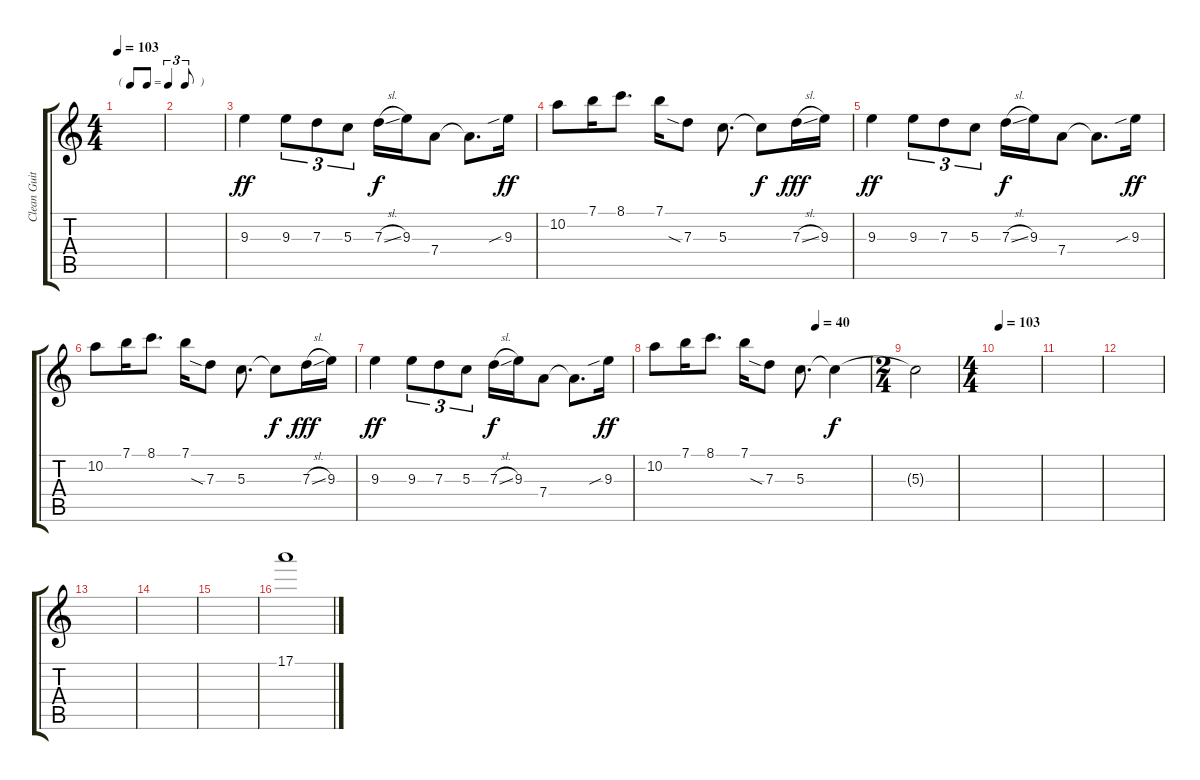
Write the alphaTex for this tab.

\track ("Clean Guitar" "Clean Guit") {instrument electricguitarjazz}
\staff {score tabs}
\tuning (E4 B3 G3 D3 A2 E2) {hide}
\ts (4 4)
\tf triplet8th
\tempo 103
\clef g2
\ks c
|
|
9.3.4{dy ff} 9.3.8{tu (3 2)} 7.3.8{tu (3 2)} 5.3.8{tu (3 2)} 7.3{sl}.16{dy f} 9.3.16 7.4.8 7.4{t}.8{d} 9.3{sib}.16{dy ff} |
10.2.8 7.1.16 8.1.8{d} 7.1.16 7.3{sia}.8 5.3.8{d} 5.3{t}.8{dy f} 7.3{sl}.16{dy fff} 9.3.16 |
9.3.4{dy ff} 9.3.8{tu (3 2)} 7.3.8{tu (3 2)} 5.3.8{tu (3 2)} 7.3{sl}.16{dy f} 9.3.16 7.4.8 7.4{t}.8{d} 9.3{sib}.16{dy ff} |
10.2.8 7.1.16 8.1.8{d} 7.1.16 7.3{sia}.8 5.3.8{d} 5.3{t}.8{dy f} 7.3{sl}.16{dy fff} 9.3.16 |
9.3.4{dy ff} 9.3.8{tu (3 2)} 7.3.8{tu (3 2)} 5.3.8{tu (3 2)} 7.3{sl}.16{dy f} 9.3.16 7.4.8 7.4{t}.8{d} 9.3{sib}.16{dy ff} |
\tempo (40 0.75)
10.2.8 7.1.16 8.1.8{d} 7.1.16 7.3{sia}.8 5.3.8{d} 5.3{t}.4{dy f} |
\ts (2 4)
5.3{t}.2 |
\ts (4 4)
\tempo 103
|
|
|
|
|
|
17.1.1{instrument distortionguitar}
